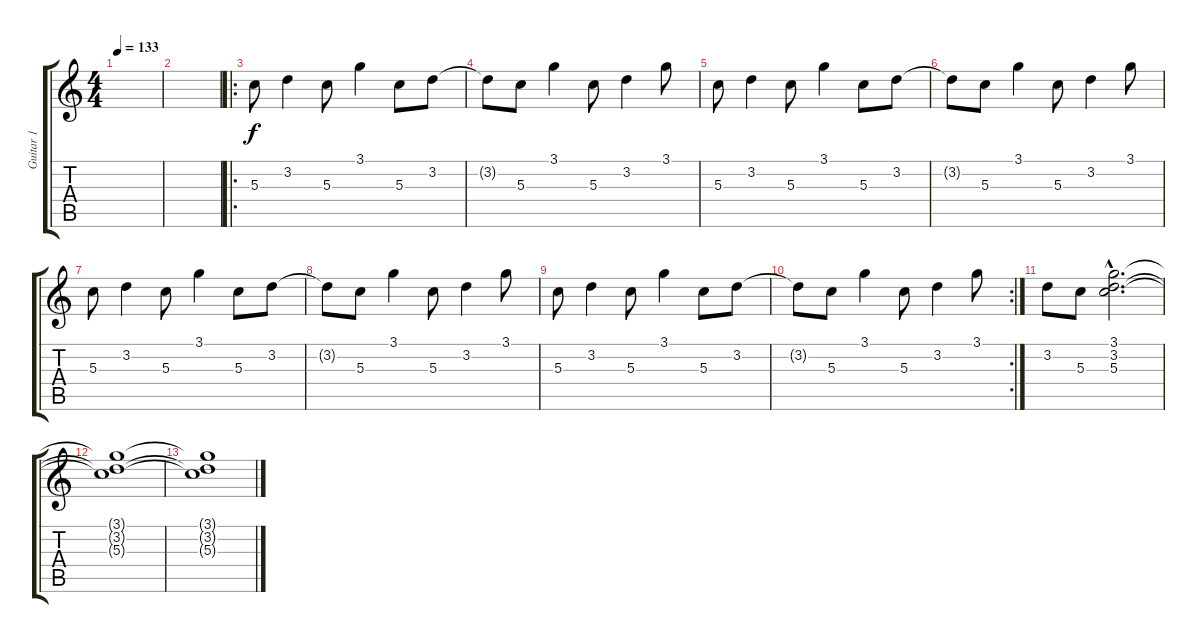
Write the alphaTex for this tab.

\track ("Guitar 1" "Guitar 1") {instrument distortionguitar}
\staff {score tabs}
\tuning (E4 B3 G3 D3 A2 E2) {hide}
\ts (4 4)
\tempo 133
\clef g2
\ks c
|
|
\ro
5.3.8 3.2.4 5.3.8 3.1.4 5.3.8 3.2.8 |
3.2{t}.8 5.3.8 3.1.4 5.3.8 3.2.4 3.1.8 |
5.3.8 3.2.4 5.3.8 3.1.4 5.3.8 3.2.8 |
3.2{t}.8 5.3.8 3.1.4 5.3.8 3.2.4 3.1.8 |
5.3.8 3.2.4 5.3.8 3.1.4 5.3.8 3.2.8 |
3.2{t}.8 5.3.8 3.1.4 5.3.8 3.2.4 3.1.8 |
5.3.8 3.2.4 5.3.8 3.1.4 5.3.8 3.2.8 |
\rc 2
3.2{t}.8 5.3.8 3.1.4 5.3.8 3.2.4 3.1.8 |
3.2.8 5.3.8 (3.1{hac} 3.2{hac} 5.3{hac}).2{d} |
(3.1{t} 3.2{t} 5.3{t}).1 |
(3.1{t} 3.2{t} 5.3{t}).1
